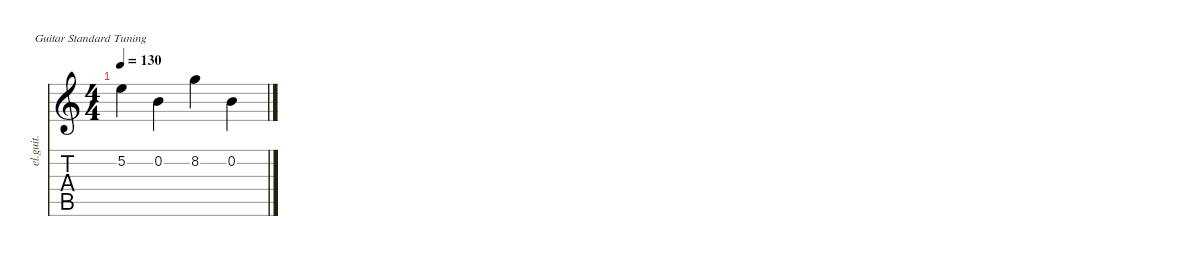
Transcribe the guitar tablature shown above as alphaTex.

\defaultSystemsLayout 4
\hideDynamics
\bracketExtendMode nobrackets
\otherSystemsTrackNameOrientation horizontal
\track ("Clean Guitar" "el.guit.") {instrument electricguitarclean}
\staff {score tabs}
\tuning (E4 B3 G3 D3 A2 E2)
\ts (4 4)
\tempo 130
\clef g2
\ks c
5.2.4{dy mf instrument electricguitarclean beam Down} 0.2.4{beam Down} 8.2.4{beam Down} 0.2.4{beam Down}
